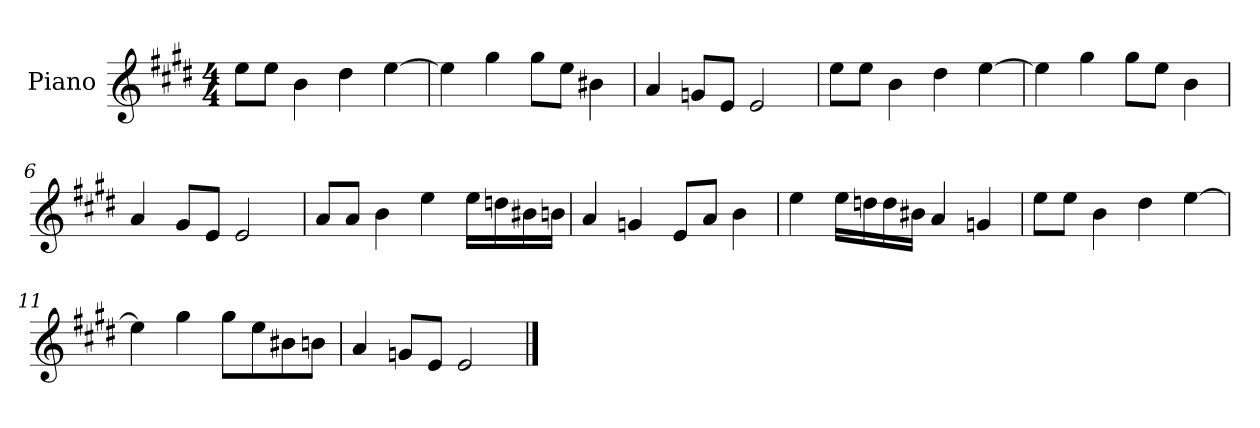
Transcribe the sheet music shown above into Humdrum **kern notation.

**kern
*part1
*staff1
*I"Piano
*I'P-no
*clefG2
*k[f#c#g#d#]
*M4/4
*MM90
=1
8ee\L
8ee\J
4b\
4dd#\
[4ee\
=2
4ee\]
4gg#\
8gg#\L
8ee\J
4b#X\
=3
4a/
8gn/L
8e/J
2e/
=4
8ee\L
8ee\J
4b\
4dd#\
[4ee\
=5
4ee\]
4gg#\
8gg#\L
8ee\J
4b\
=6
4a/
8g#/L
8e/J
2e/
!!LO:LB:g=z
=7
8a/L
8a/J
4b\
4ee\
16ee\LL
16ddn\
16b#X\
16bn\JJ
=8
4a/
4gn/
8e/L
8a/J
4b\
=9
4ee\
16ee\LL
16ddn\
16dd\
16b#X\JJ
4a/
4gn/
=10
8ee\L
8ee\J
4b\
4dd#\
[4ee\
=11
4ee\]
4gg#\
8gg#\L
8ee\
8b#X\
8bn\J
!!LO:LB:g=z
=12
4a/
8gn/L
8e/J
2e/
==
*-
